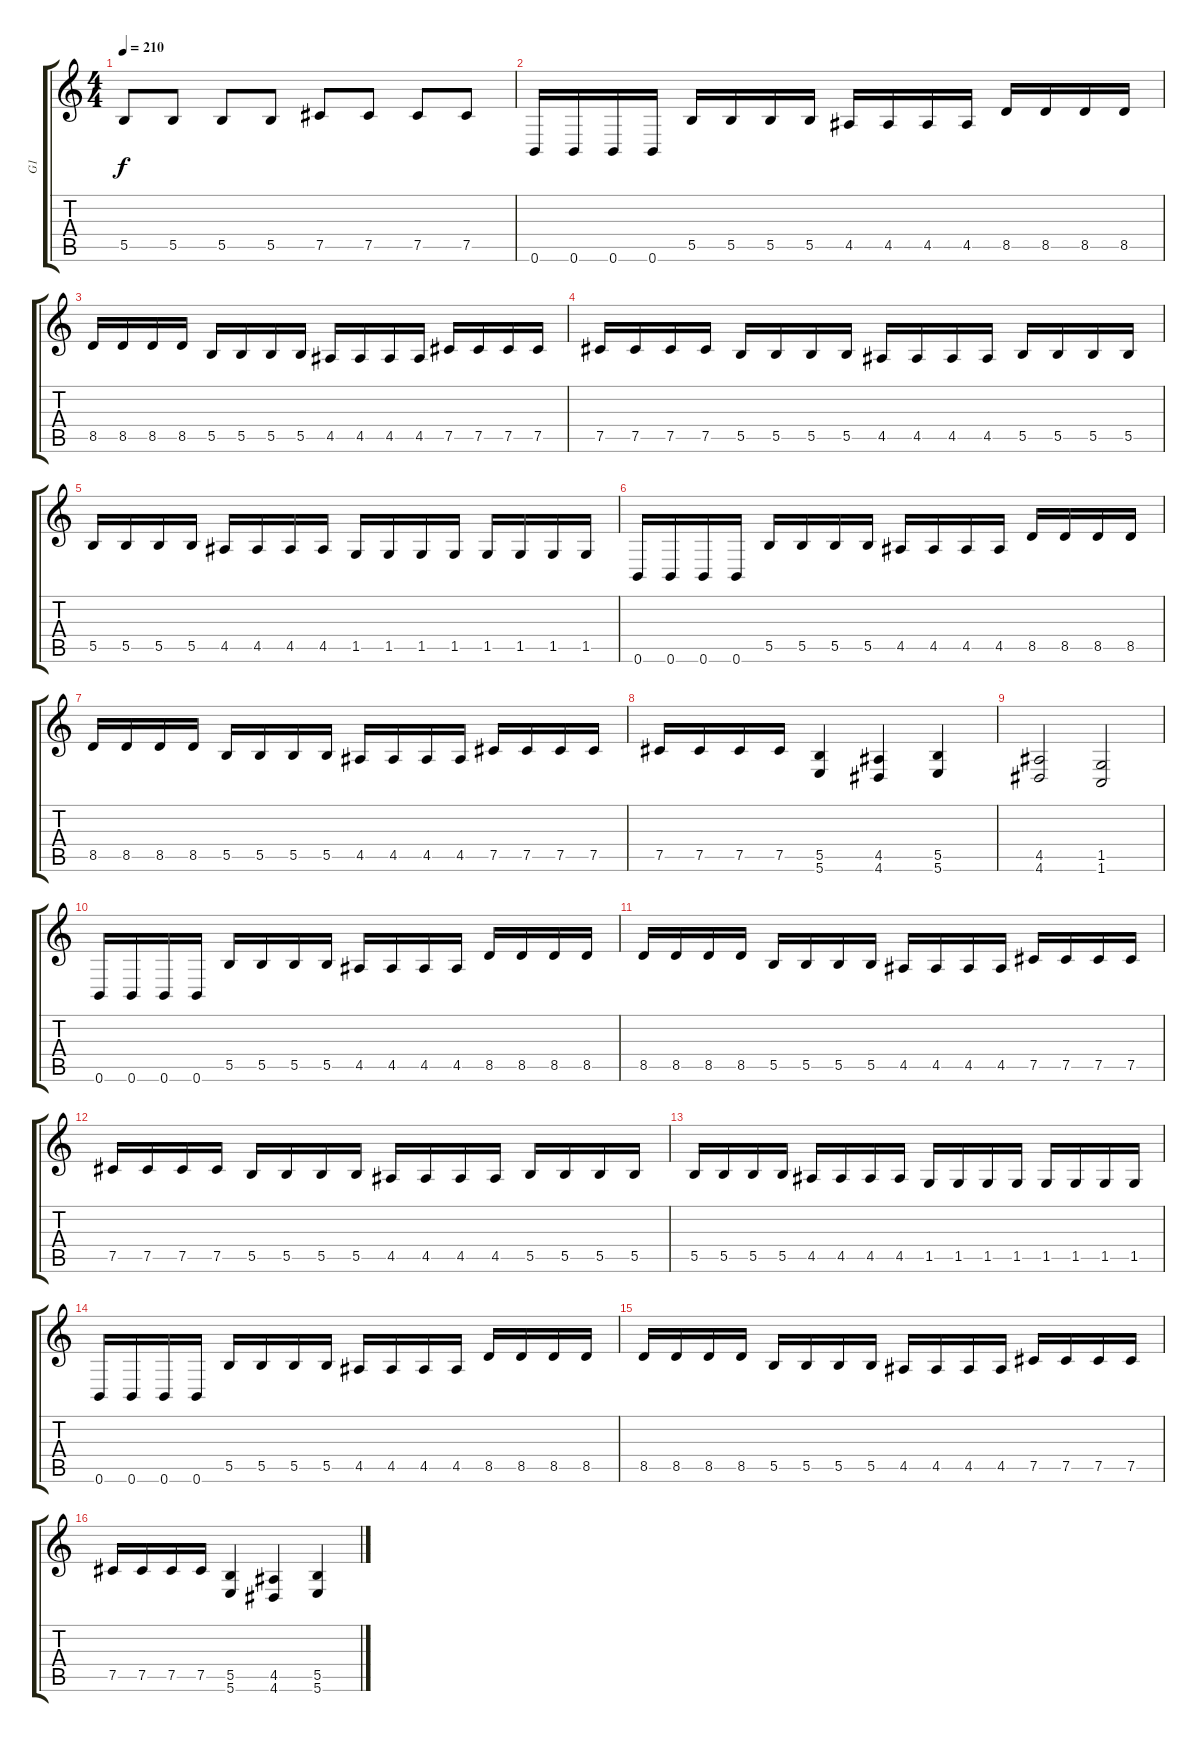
\track ("G1" "G1") {instrument distortionguitar}
\staff {score tabs}
\tuning (Db4 Ab3 E3 B2 Gb2 B1) {hide}
\ts (4 4)
\tempo 210
\clef g2
\ks c
5.5.8{dy f} 5.5.8 5.5.8 5.5.8 7.5.8 7.5.8 7.5.8 7.5.8 |
0.6.16 0.6.16 0.6.16 0.6.16 5.5.16 5.5.16 5.5.16 5.5.16 4.5.16 4.5.16 4.5.16 4.5.16 8.5.16 8.5.16 8.5.16 8.5.16 |
8.5.16 8.5.16 8.5.16 8.5.16 5.5.16 5.5.16 5.5.16 5.5.16 4.5.16 4.5.16 4.5.16 4.5.16 7.5.16 7.5.16 7.5.16 7.5.16 |
7.5.16 7.5.16 7.5.16 7.5.16 5.5.16 5.5.16 5.5.16 5.5.16 4.5.16 4.5.16 4.5.16 4.5.16 5.5.16 5.5.16 5.5.16 5.5.16 |
5.5.16 5.5.16 5.5.16 5.5.16 4.5.16 4.5.16 4.5.16 4.5.16 1.5.16 1.5.16 1.5.16 1.5.16 1.5.16 1.5.16 1.5.16 1.5.16 |
0.6.16 0.6.16 0.6.16 0.6.16 5.5.16 5.5.16 5.5.16 5.5.16 4.5.16 4.5.16 4.5.16 4.5.16 8.5.16 8.5.16 8.5.16 8.5.16 |
8.5.16 8.5.16 8.5.16 8.5.16 5.5.16 5.5.16 5.5.16 5.5.16 4.5.16 4.5.16 4.5.16 4.5.16 7.5.16 7.5.16 7.5.16 7.5.16 |
7.5.16 7.5.16 7.5.16 7.5.16 (5.5 5.6).4 (4.5 4.6).4 (5.5 5.6).4 |
(4.5 4.6).2 (1.5 1.6).2 |
0.6.16 0.6.16 0.6.16 0.6.16 5.5.16 5.5.16 5.5.16 5.5.16 4.5.16 4.5.16 4.5.16 4.5.16 8.5.16 8.5.16 8.5.16 8.5.16 |
8.5.16 8.5.16 8.5.16 8.5.16 5.5.16 5.5.16 5.5.16 5.5.16 4.5.16 4.5.16 4.5.16 4.5.16 7.5.16 7.5.16 7.5.16 7.5.16 |
7.5.16 7.5.16 7.5.16 7.5.16 5.5.16 5.5.16 5.5.16 5.5.16 4.5.16 4.5.16 4.5.16 4.5.16 5.5.16 5.5.16 5.5.16 5.5.16 |
5.5.16 5.5.16 5.5.16 5.5.16 4.5.16 4.5.16 4.5.16 4.5.16 1.5.16 1.5.16 1.5.16 1.5.16 1.5.16 1.5.16 1.5.16 1.5.16 |
0.6.16 0.6.16 0.6.16 0.6.16 5.5.16 5.5.16 5.5.16 5.5.16 4.5.16 4.5.16 4.5.16 4.5.16 8.5.16 8.5.16 8.5.16 8.5.16 |
8.5.16 8.5.16 8.5.16 8.5.16 5.5.16 5.5.16 5.5.16 5.5.16 4.5.16 4.5.16 4.5.16 4.5.16 7.5.16 7.5.16 7.5.16 7.5.16 |
7.5.16 7.5.16 7.5.16 7.5.16 (5.5 5.6).4 (4.5 4.6).4 (5.5 5.6).4
